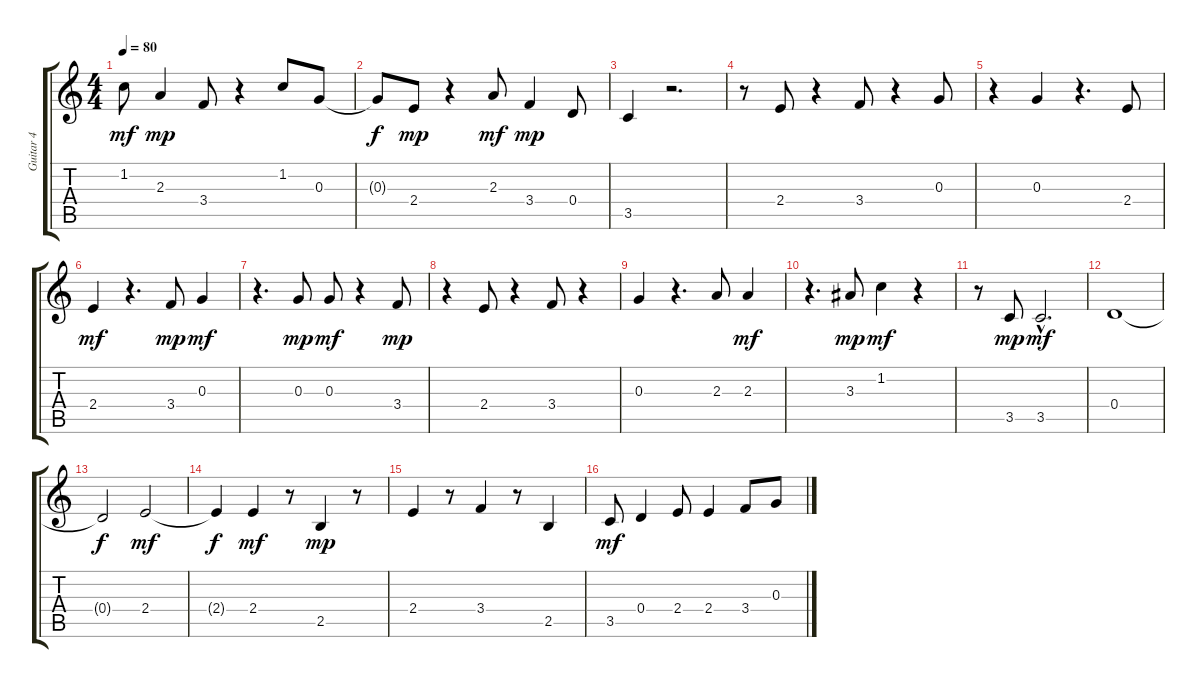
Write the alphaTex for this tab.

\track ("Guitar 4" "Guitar 4") {instrument acousticguitarnylon}
\staff {score tabs}
\tuning (E4 B3 G3 D3 A2 E2) {hide}
\ts (4 4)
\tempo 80
\clef g2
\ks c
1.2.8{dy mf} 2.3.4{dy mp} 3.4.8 r.4 1.2.8 0.3.8 |
0.3{t}.8{dy f} 2.4.8{dy mp} r.4 2.3.8{dy mf} 3.4.4{dy mp} 0.4.8 |
3.5.4 r.2{d} |
r.8 2.4.8 r.4 3.4.8 r.4 0.3.8 |
r.4 0.3.4 r.4{d} 2.4.8 |
2.4.4{dy mf} r.4{d} 3.4.8{dy mp} 0.3.4{dy mf} |
r.4{d} 0.3.8{dy mp} 0.3.8{dy mf} r.4 3.4.8{dy mp} |
r.4 2.4.8 r.4 3.4.8 r.4 |
0.3.4 r.4{d} 2.3.8 2.3.4{dy mf} |
r.4{d} 3.3.8{dy mp} 1.2.4{dy mf} r.4 |
r.8 3.5.8{dy mp} 3.5{hac}.2{d dy mf} |
0.4.1 |
0.4{t}.2{dy f} 2.4.2{dy mf} |
2.4{t}.4{dy f} 2.4.4{dy mf} r.8 2.5.4{dy mp} r.8 |
2.4.4 r.8 3.4.4 r.8 2.5.4 |
3.5.8{dy mf} 0.4.4 2.4.8 2.4.4 3.4.8 0.3.8
